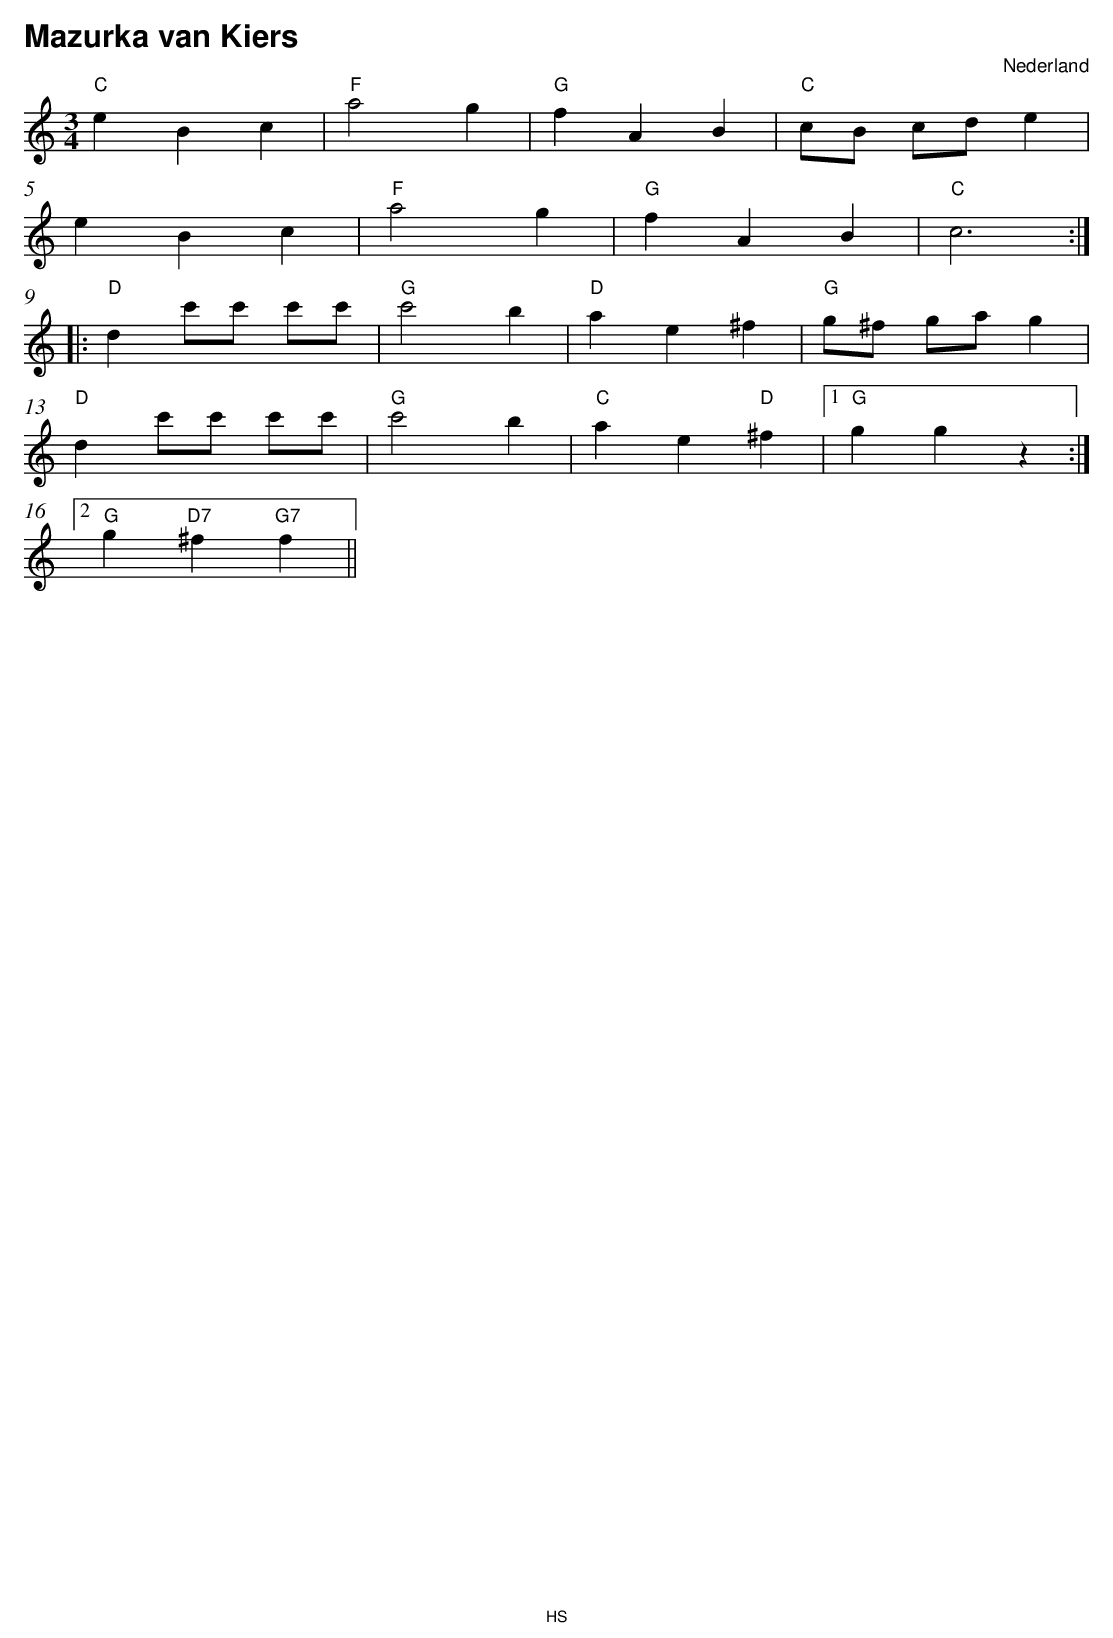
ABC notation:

X:1
T:Mazurka van Kiers
O:Nederland
M:3/4
L:1/8
Q:1/4=128
K:C
V:1
"C" e2 B2 c2 |"F" a4 g2 |"G" f2 A2 B2 |"C" cB cd e2 |
e2 B2 c2 |"F" a4 g2 |"G" f2 A2 B2 |"C" c6 :| |:
"D" d2 c'c' c'c' |"G" c'4 b2 |"D" a2 e2 ^f2 |"G" g^f ga g2 |
"D" d2 c'c' c'c' |"G" c'4 b2 |"C" a2 e2 "D" ^f2 |1 "G" g2 g2 z2 :|2
"G" g2 "D7" ^f2 "G7" f2 ||
